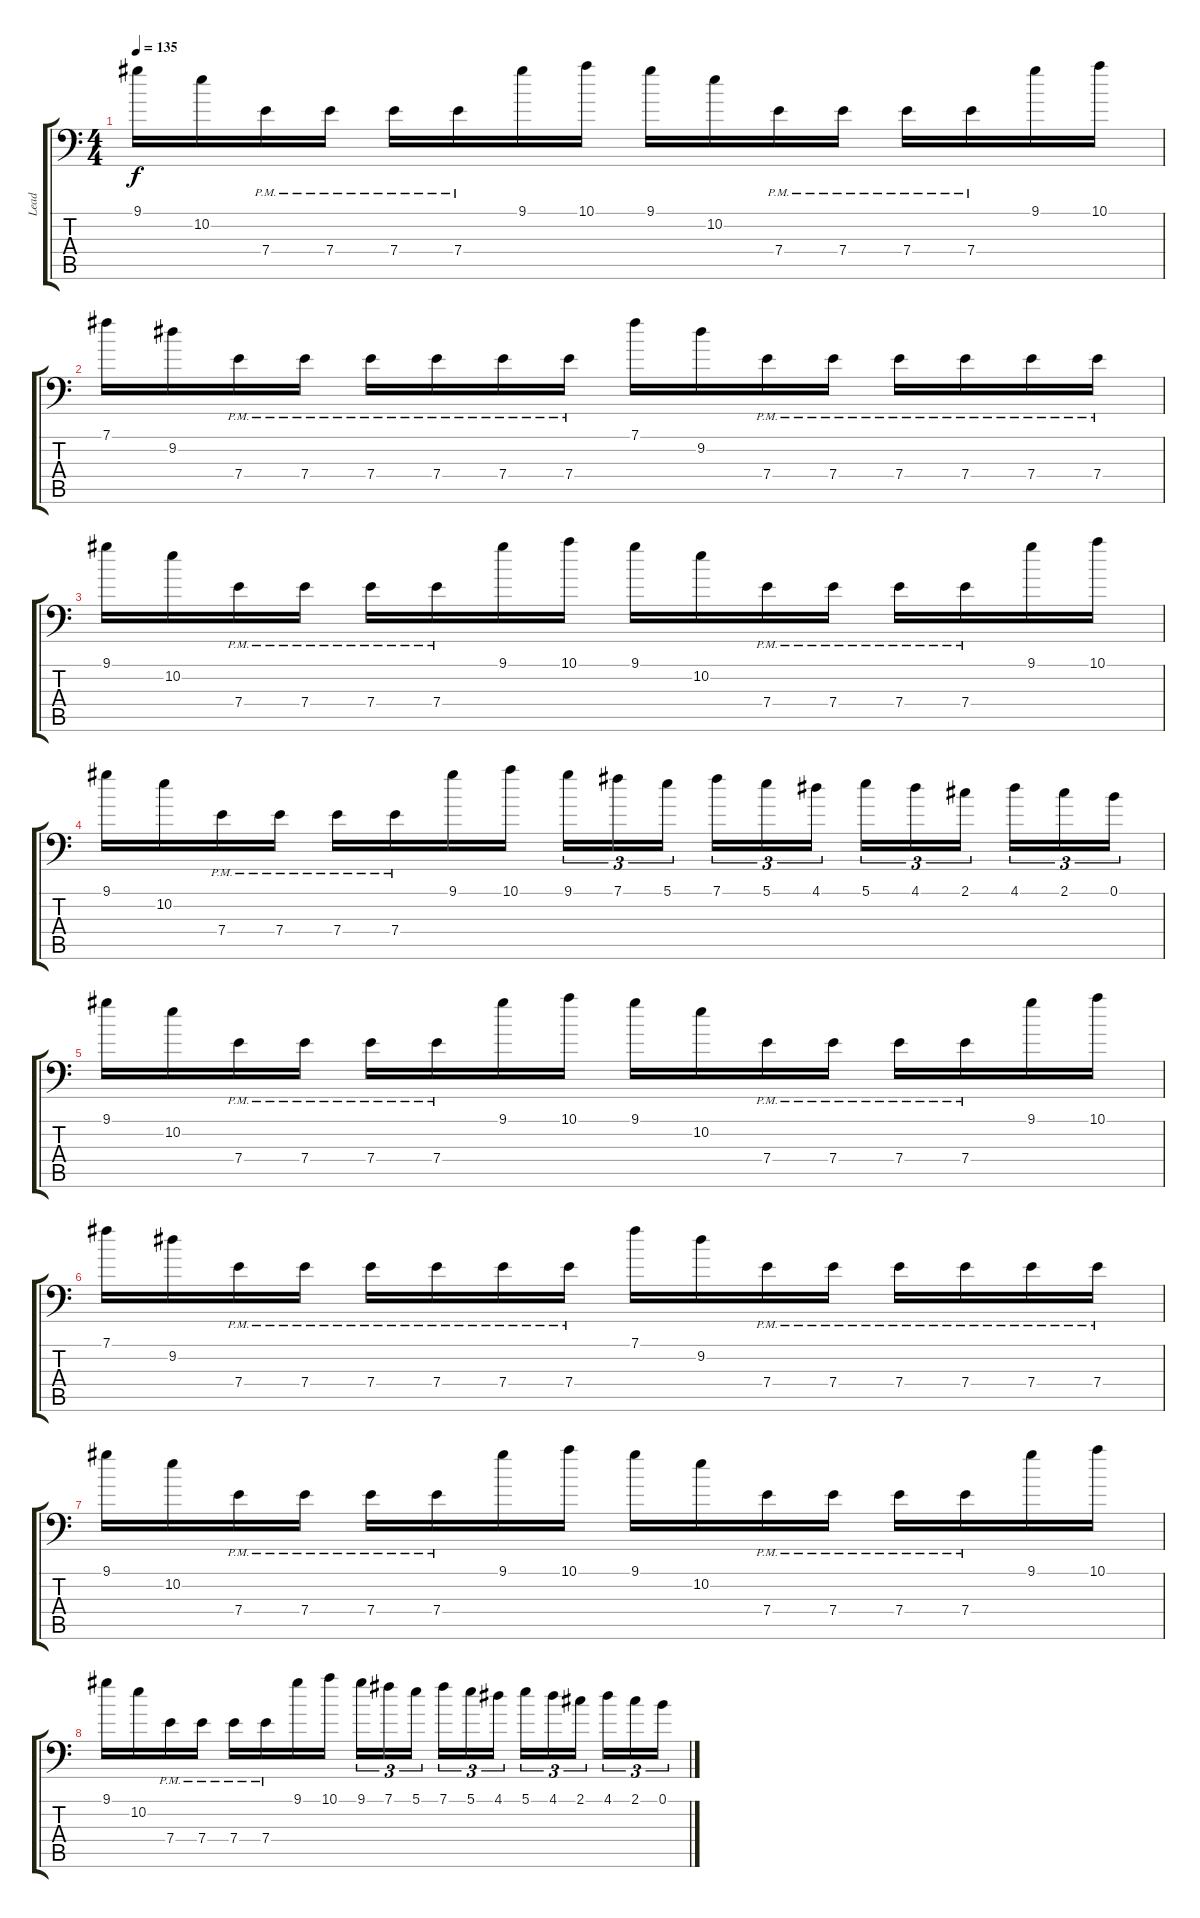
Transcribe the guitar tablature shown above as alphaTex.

\track ("Lead" "Lead") {instrument distortionguitar}
\staff {score tabs}
\tuning (B3 Gb3 D3 A2 E2 A1) {hide}
\ts (4 4)
\tempo 135
\clef f4
\ks c
9.1.16{dy f} 10.2.16 7.4{pm}.16 7.4{pm}.16 7.4{pm}.16 7.4{pm}.16 9.1.16 10.1.16 9.1.16 10.2.16 7.4{pm}.16 7.4{pm}.16 7.4{pm}.16 7.4{pm}.16 9.1.16 10.1.16 |
7.1.16 9.2.16 7.4{pm}.16 7.4{pm}.16 7.4{pm}.16 7.4{pm}.16 7.4{pm}.16 7.4{pm}.16 7.1.16 9.2.16 7.4{pm}.16 7.4{pm}.16 7.4{pm}.16 7.4{pm}.16 7.4{pm}.16 7.4{pm}.16 |
9.1.16 10.2.16 7.4{pm}.16 7.4{pm}.16 7.4{pm}.16 7.4{pm}.16 9.1.16 10.1.16 9.1.16 10.2.16 7.4{pm}.16 7.4{pm}.16 7.4{pm}.16 7.4{pm}.16 9.1.16 10.1.16 |
9.1.16 10.2.16 7.4{pm}.16 7.4{pm}.16 7.4{pm}.16 7.4{pm}.16 9.1.16 10.1.16 9.1.16{tu (3 2)} 7.1.16{tu (3 2)} 5.1.16{tu (3 2) beam splitsecondary} 7.1.16{tu (3 2)} 5.1.16{tu (3 2)} 4.1.16{tu (3 2)} 5.1.16{tu (3 2)} 4.1.16{tu (3 2)} 2.1.16{tu (3 2) beam splitsecondary} 4.1.16{tu (3 2)} 2.1.16{tu (3 2)} 0.1.16{tu (3 2)} |
9.1.16 10.2.16 7.4{pm}.16 7.4{pm}.16 7.4{pm}.16 7.4{pm}.16 9.1.16 10.1.16 9.1.16 10.2.16 7.4{pm}.16 7.4{pm}.16 7.4{pm}.16 7.4{pm}.16 9.1.16 10.1.16 |
7.1.16 9.2.16 7.4{pm}.16 7.4{pm}.16 7.4{pm}.16 7.4{pm}.16 7.4{pm}.16 7.4{pm}.16 7.1.16 9.2.16 7.4{pm}.16 7.4{pm}.16 7.4{pm}.16 7.4{pm}.16 7.4{pm}.16 7.4{pm}.16 |
9.1.16 10.2.16 7.4{pm}.16 7.4{pm}.16 7.4{pm}.16 7.4{pm}.16 9.1.16 10.1.16 9.1.16 10.2.16 7.4{pm}.16 7.4{pm}.16 7.4{pm}.16 7.4{pm}.16 9.1.16 10.1.16 |
9.1.16 10.2.16 7.4{pm}.16 7.4{pm}.16 7.4{pm}.16 7.4{pm}.16 9.1.16 10.1.16 9.1.16{tu (3 2)} 7.1.16{tu (3 2)} 5.1.16{tu (3 2) beam splitsecondary} 7.1.16{tu (3 2)} 5.1.16{tu (3 2)} 4.1.16{tu (3 2)} 5.1.16{tu (3 2)} 4.1.16{tu (3 2)} 2.1.16{tu (3 2) beam splitsecondary} 4.1.16{tu (3 2)} 2.1.16{tu (3 2)} 0.1.16{tu (3 2)}
